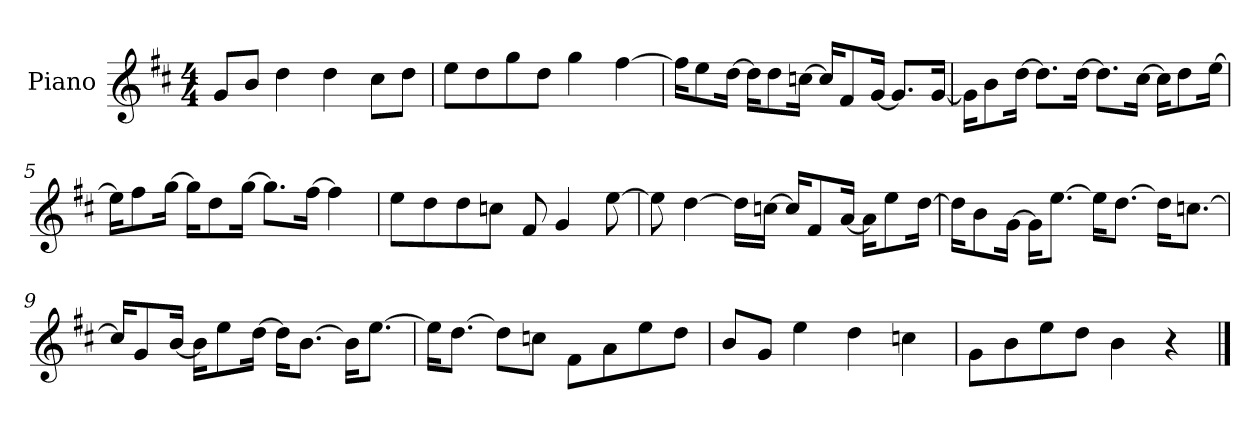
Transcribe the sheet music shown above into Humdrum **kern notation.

**kern
*part1
*staff1
*I"Piano
*I'P-no
*clefG2
*k[f#c#]
*M4/4
*MM90
=1
8g/L
8b/J
4dd\
4dd\
8cc#\L
8dd\J
=2
8ee\L
8dd\
8gg\
8dd\J
4gg\
[4ff#\
=3
16ff#\KL]
8ee\
[16dd\Jk
16dd\KL]
8dd\
[16ccn\Jk
16cc/KL]
8f#/
[16g/Jk
8.g/L]
[16g/Jk
=4
16g\KL]
8b\
[16dd\Jk
8.dd\L]
[16dd\Jk
8.dd\L]
[16cc#\Jk
16cc#\KL]
8dd\
[16ee\Jk
!!LO:LB:g=z
=5
16ee\KL]
8ff#\
[16gg\Jk
16gg\KL]
8dd\
[16gg\Jk
8.gg\L]
[16ff#\Jk
4ff#\]
=6
8ee\L
8dd\
8dd\
8ccn\J
8f#/
4g/
[8ee\
=7
8ee\]
[4dd\
16dd\LL]
[16ccn\JJ
16cc/KL]
8f#/
[16a/Jk
16a\KL]
8ee\
[16dd\Jk
=8
16dd\KL]
8b\
[16g\Jk
16g\KL]
[8.ee\J
16ee\KL]
[8.dd\J
16dd\KL]
[8.ccn\J
!!LO:LB:g=z
=9
16cc/KL]
8g/
[16b/Jk
16b\KL]
8ee\
[16dd\Jk
16dd\KL]
[8.b\J
16b\KL]
[8.ee\J
=10
16ee\KL]
[8.dd\J
8dd\L]
8ccn\J
8f#\L
8a\
8ee\
8dd\J
=11
8b/L
8g/J
4ee\
4dd\
4ccn\
=12
8g\L
8b\
8ee\
8dd\J
4b\
4r
==
*-
